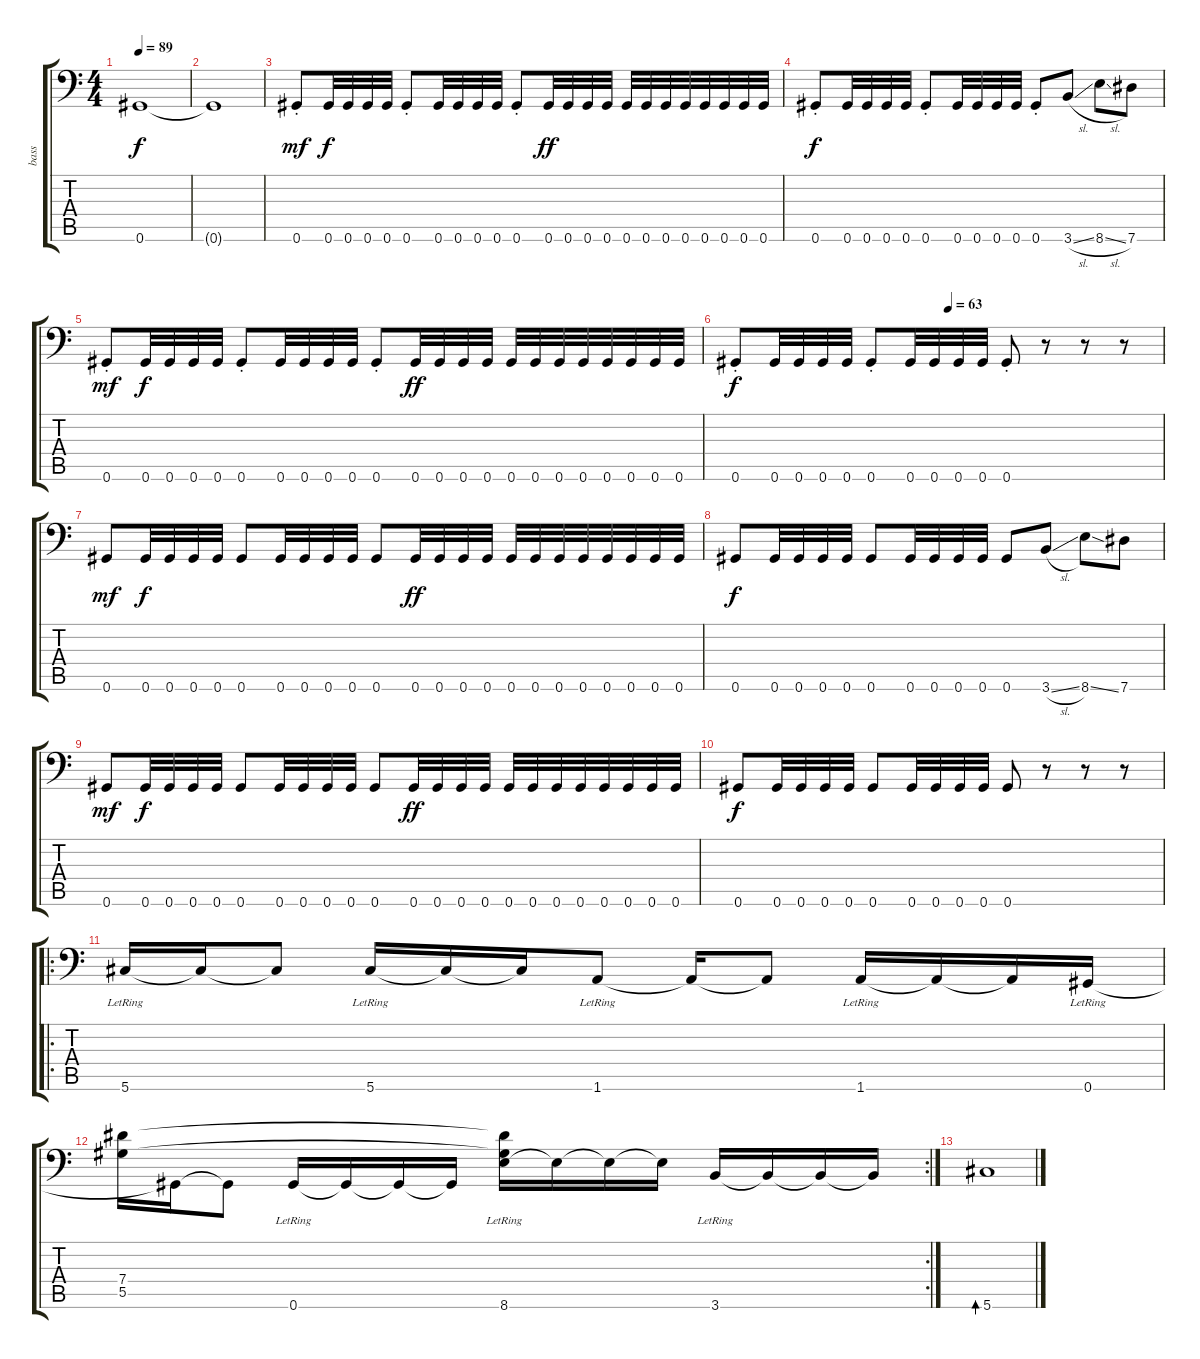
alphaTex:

\track ("bass" "bass") {instrument electricbasspick}
\staff {score tabs}
\tuning (Bb3 F3 Db3 Ab2 Eb2 Ab1) {hide}
\ts (4 4)
\tempo 89
\clef f4
\ks c
0.6{t}.1{dy f} |
0.6{t}.1 |
0.6{st}.8{dy mf} 0.6.32{dy f} 0.6.32 0.6.32 0.6.32 0.6{st}.8 0.6.32 0.6.32 0.6.32 0.6.32 0.6{st}.8 0.6.32{dy ff} 0.6.32 0.6.32 0.6.32 0.6.32 0.6.32 0.6.32 0.6.32 0.6.32 0.6.32 0.6.32 0.6.32 |
0.6{st}.8{dy f} 0.6.32 0.6.32 0.6.32 0.6.32 0.6{st}.8 0.6.32 0.6.32 0.6.32 0.6.32 0.6{st}.8 3.6{sl}.8 8.6{sl}.8 7.6.8 |
0.6{st}.8{dy mf} 0.6.32{dy f} 0.6.32 0.6.32 0.6.32 0.6{st}.8 0.6.32 0.6.32 0.6.32 0.6.32 0.6{st}.8 0.6.32{dy ff} 0.6.32 0.6.32 0.6.32 0.6.32 0.6.32 0.6.32 0.6.32 0.6.32 0.6.32 0.6.32 0.6.32 |
\tempo (63 0.5)
0.6{st}.8{dy f} 0.6.32 0.6.32 0.6.32 0.6.32 0.6{st}.8 0.6.32 0.6.32 0.6.32 0.6.32 0.6{st}.8 r.8 r.8 r.8 |
0.6.8{dy mf} 0.6.32{dy f} 0.6.32 0.6.32 0.6.32 0.6.8 0.6.32 0.6.32 0.6.32 0.6.32 0.6.8 0.6.32{dy ff} 0.6.32 0.6.32 0.6.32 0.6.32 0.6.32 0.6.32 0.6.32 0.6.32 0.6.32 0.6.32 0.6.32 |
0.6.8{dy f} 0.6.32 0.6.32 0.6.32 0.6.32 0.6.8 0.6.32 0.6.32 0.6.32 0.6.32 0.6.8 3.6{sl}.8 8.6{ss}.8 7.6.8 |
0.6.8{dy mf} 0.6.32{dy f} 0.6.32 0.6.32 0.6.32 0.6.8 0.6.32 0.6.32 0.6.32 0.6.32 0.6.8 0.6.32{dy ff} 0.6.32 0.6.32 0.6.32 0.6.32 0.6.32 0.6.32 0.6.32 0.6.32 0.6.32 0.6.32 0.6.32 |
0.6.8{dy f} 0.6.32 0.6.32 0.6.32 0.6.32 0.6.8 0.6.32 0.6.32 0.6.32 0.6.32 0.6.8 r.8 r.8 r.8 |
\ro
5.6{lr}.16{instrument electricbasspick} 5.6{t}.16 5.6{t}.8 5.6{lr}.16 5.6{t}.16 5.6{t}.16 1.6{lr}.8 1.6{t}.16 1.6{t}.8 1.6{lr}.16 1.6{t}.16 1.6{t}.16 0.6{lr}.16 |
\rc 2
(7.4 5.5).16 0.6{t}.16 0.6{t}.8 0.6{lr}.16 0.6{t}.16 0.6{t}.16 0.6{t}.16 (7.4{t} 5.5{t} 8.6{lr}).16 8.6{t}.16 8.6{t}.16 8.6{t}.16 3.6{lr}.16 3.6{t}.16 3.6{t}.16 3.6{t}.16 |
5.6.1{bd 240}
